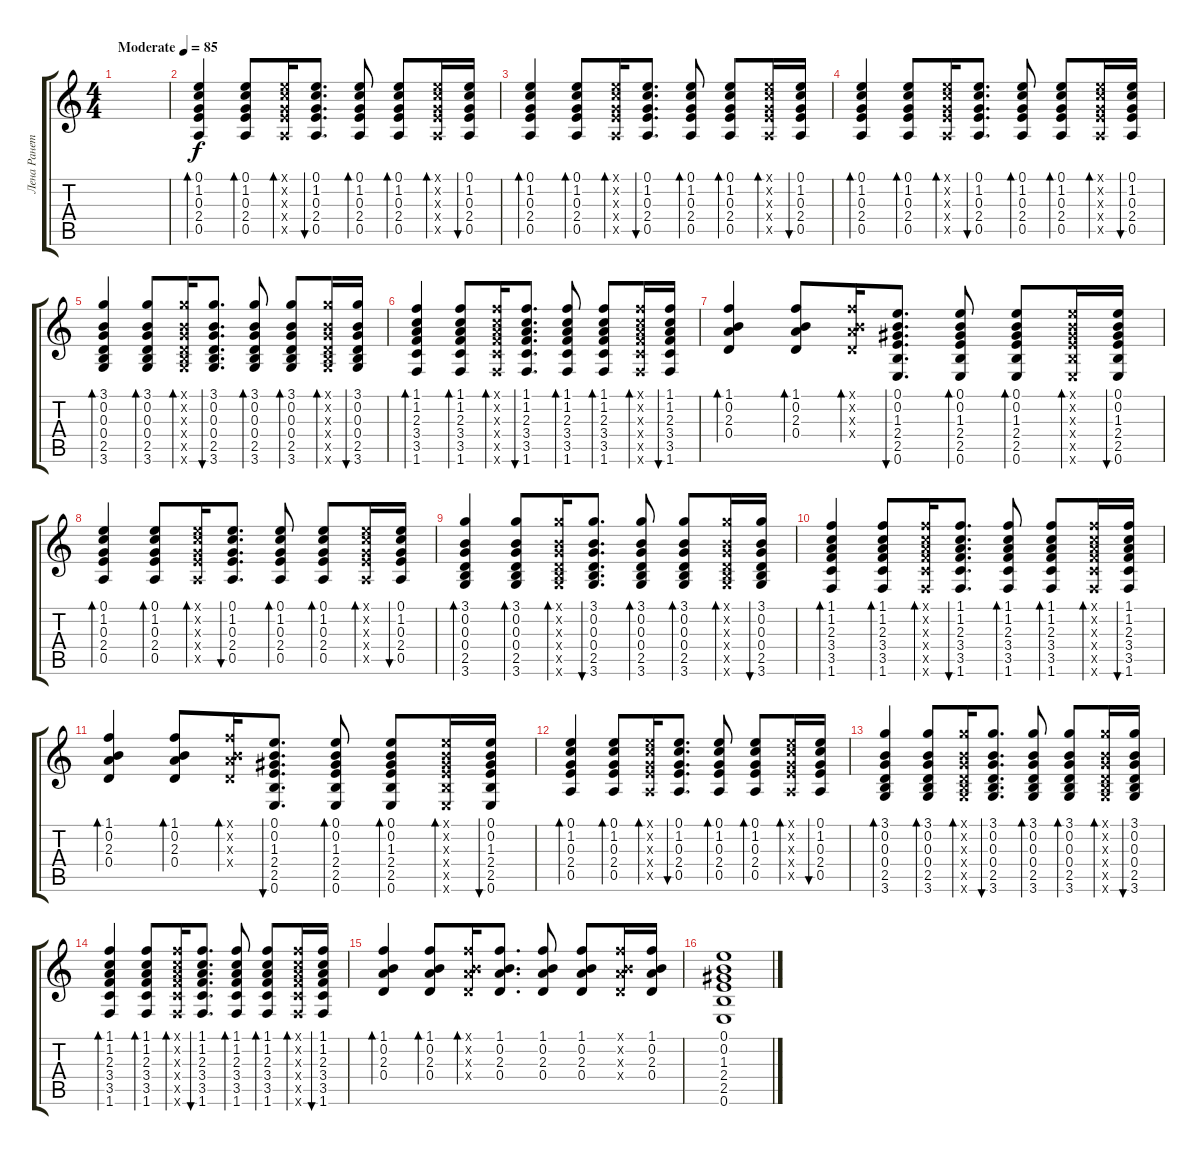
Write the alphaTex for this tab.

\track ("Лена Ранетка" "Лена Ранет") {instrument electricguitarclean}
\staff {score tabs}
\tuning (E4 B3 G3 D3 A2 E2) {hide}
\ts (4 4)
\tempo (85 "Moderate")
\clef g2
\ks c
|
(0.1 1.2 0.3 2.4 0.5).4{bd 60} (0.1 1.2 0.3 2.4 0.5).8{bd 60} (0.1{x} 1.2{x} 0.3{x} 2.4{x} 0.5{x}).16{bd 60} (0.1 1.2 0.3 2.4 0.5).8{d bu 60} (0.1 1.2 0.3 2.4 0.5).8{bd 60} (0.1 1.2 0.3 2.4 0.5).8{bd 60} (0.1{x} 1.2{x} 0.3{x} 2.4{x} 0.5{x}).16{bd 60} (0.1 1.2 0.3 2.4 0.5).16{bu 60} |
(0.1 1.2 0.3 2.4 0.5).4{bd 60} (0.1 1.2 0.3 2.4 0.5).8{bd 60} (0.1{x} 1.2{x} 0.3{x} 2.4{x} 0.5{x}).16{bd 60} (0.1 1.2 0.3 2.4 0.5).8{d bu 60} (0.1 1.2 0.3 2.4 0.5).8{bd 60} (0.1 1.2 0.3 2.4 0.5).8{bd 60} (0.1{x} 1.2{x} 0.3{x} 2.4{x} 0.5{x}).16{bd 60} (0.1 1.2 0.3 2.4 0.5).16{bu 60} |
(0.1 1.2 0.3 2.4 0.5).4{bd 60} (0.1 1.2 0.3 2.4 0.5).8{bd 60} (0.1{x} 1.2{x} 0.3{x} 2.4{x} 0.5{x}).16{bd 60} (0.1 1.2 0.3 2.4 0.5).8{d bu 60} (0.1 1.2 0.3 2.4 0.5).8{bd 60} (0.1 1.2 0.3 2.4 0.5).8{bd 60} (0.1{x} 1.2{x} 0.3{x} 2.4{x} 0.5{x}).16{bd 60} (0.1 1.2 0.3 2.4 0.5).16{bu 60} |
(3.1 0.2 0.3 0.4 2.5 3.6).4{bd 60} (3.1 0.2 0.3 0.4 2.5 3.6).8{bd 60} (3.1{x} 0.2{x} 0.3{x} 0.4{x} 2.5{x} 3.6{x}).16{bd 60} (3.1 0.2 0.3 0.4 2.5 3.6).8{d bu 60} (3.1 0.2 0.3 0.4 2.5 3.6).8{bd 60} (3.1 0.2 0.3 0.4 2.5 3.6).8{bd 60} (3.1{x} 0.2{x} 0.3{x} 0.4{x} 2.5{x} 3.6{x}).16{bd 60} (3.1 0.2 0.3 0.4 2.5 3.6).16{bu 60} |
(1.1 1.2 2.3 3.4 3.5 1.6).4{bd 60} (1.1 1.2 2.3 3.4 3.5 1.6).8{bd 60} (1.1{x} 1.2{x} 2.3{x} 3.4{x} 3.5{x} 1.6{x}).16{bd 60} (1.1 1.2 2.3 3.4 3.5 1.6).8{d bu 60} (1.1 1.2 2.3 3.4 3.5 1.6).8{bd 60} (1.1 1.2 2.3 3.4 3.5 1.6).8{bd 60} (1.1{x} 1.2{x} 2.3{x} 3.4{x} 3.5{x} 1.6{x}).16{bd 60} (1.1 1.2 2.3 3.4 3.5 1.6).16{bu 60} |
(1.1 0.2 2.3 0.4).4{bd 60} (1.1 0.2 2.3 0.4).8{bd 60} (1.1{x} 0.2{x} 2.3{x} 0.4{x}).16{bd 60} (0.1 0.2 1.3 2.4 2.5 0.6).8{d bu 60} (0.1 0.2 1.3 2.4 2.5 0.6).8{bd 60} (0.1 0.2 1.3 2.4 2.5 0.6).8{bd 60} (0.1{x} 0.2{x} 1.3{x} 2.4{x} 2.5{x} 0.6{x}).16{bd 60} (0.1 0.2 1.3 2.4 2.5 0.6).16{bu 60} |
(0.1 1.2 0.3 2.4 0.5).4{bd 60} (0.1 1.2 0.3 2.4 0.5).8{bd 60} (0.1{x} 1.2{x} 0.3{x} 2.4{x} 0.5{x}).16{bd 60} (0.1 1.2 0.3 2.4 0.5).8{d bu 60} (0.1 1.2 0.3 2.4 0.5).8{bd 60} (0.1 1.2 0.3 2.4 0.5).8{bd 60} (0.1{x} 1.2{x} 0.3{x} 2.4{x} 0.5{x}).16{bd 60} (0.1 1.2 0.3 2.4 0.5).16{bu 60} |
(3.1 0.2 0.3 0.4 2.5 3.6).4{bd 60} (3.1 0.2 0.3 0.4 2.5 3.6).8{bd 60} (3.1{x} 0.2{x} 0.3{x} 0.4{x} 2.5{x} 3.6{x}).16{bd 60} (3.1 0.2 0.3 0.4 2.5 3.6).8{d bu 60} (3.1 0.2 0.3 0.4 2.5 3.6).8{bd 60} (3.1 0.2 0.3 0.4 2.5 3.6).8{bd 60} (3.1{x} 0.2{x} 0.3{x} 0.4{x} 2.5{x} 3.6{x}).16{bd 60} (3.1 0.2 0.3 0.4 2.5 3.6).16{bu 60} |
(1.1 1.2 2.3 3.4 3.5 1.6).4{bd 60} (1.1 1.2 2.3 3.4 3.5 1.6).8{bd 60} (1.1{x} 1.2{x} 2.3{x} 3.4{x} 3.5{x} 1.6{x}).16{bd 60} (1.1 1.2 2.3 3.4 3.5 1.6).8{d bu 60} (1.1 1.2 2.3 3.4 3.5 1.6).8{bd 60} (1.1 1.2 2.3 3.4 3.5 1.6).8{bd 60} (1.1{x} 1.2{x} 2.3{x} 3.4{x} 3.5{x} 1.6{x}).16{bd 60} (1.1 1.2 2.3 3.4 3.5 1.6).16{bu 60} |
(1.1 0.2 2.3 0.4).4{bd 60} (1.1 0.2 2.3 0.4).8{bd 60} (1.1{x} 0.2{x} 2.3{x} 0.4{x}).16{bd 60} (0.1 0.2 1.3 2.4 2.5 0.6).8{d bu 60} (0.1 0.2 1.3 2.4 2.5 0.6).8{bd 60} (0.1 0.2 1.3 2.4 2.5 0.6).8{bd 60} (0.1{x} 0.2{x} 1.3{x} 2.4{x} 2.5{x} 0.6{x}).16{bd 60} (0.1 0.2 1.3 2.4 2.5 0.6).16{bu 60} |
(0.1 1.2 0.3 2.4 0.5).4{bd 60} (0.1 1.2 0.3 2.4 0.5).8{bd 60} (0.1{x} 1.2{x} 0.3{x} 2.4{x} 0.5{x}).16{bd 60} (0.1 1.2 0.3 2.4 0.5).8{d bu 60} (0.1 1.2 0.3 2.4 0.5).8{bd 60} (0.1 1.2 0.3 2.4 0.5).8{bd 60} (0.1{x} 1.2{x} 0.3{x} 2.4{x} 0.5{x}).16{bd 60} (0.1 1.2 0.3 2.4 0.5).16{bu 60} |
(3.1 0.2 0.3 0.4 2.5 3.6).4{bd 60} (3.1 0.2 0.3 0.4 2.5 3.6).8{bd 60} (3.1{x} 0.2{x} 0.3{x} 0.4{x} 2.5{x} 3.6{x}).16{bd 60} (3.1 0.2 0.3 0.4 2.5 3.6).8{d bu 60} (3.1 0.2 0.3 0.4 2.5 3.6).8{bd 60} (3.1 0.2 0.3 0.4 2.5 3.6).8{bd 60} (3.1{x} 0.2{x} 0.3{x} 0.4{x} 2.5{x} 3.6{x}).16{bd 60} (3.1 0.2 0.3 0.4 2.5 3.6).16{bu 60} |
(1.1 1.2 2.3 3.4 3.5 1.6).4{bd 60} (1.1 1.2 2.3 3.4 3.5 1.6).8{bd 60} (1.1{x} 1.2{x} 2.3{x} 3.4{x} 3.5{x} 1.6{x}).16{bd 60} (1.1 1.2 2.3 3.4 3.5 1.6).8{d bu 60} (1.1 1.2 2.3 3.4 3.5 1.6).8{bd 60} (1.1 1.2 2.3 3.4 3.5 1.6).8{bd 60} (1.1{x} 1.2{x} 2.3{x} 3.4{x} 3.5{x} 1.6{x}).16{bd 60} (1.1 1.2 2.3 3.4 3.5 1.6).16{bu 60} |
(1.1 0.2 2.3 0.4).4{bd 60} (1.1 0.2 2.3 0.4).8{bd 60} (1.1{x} 0.2{x} 2.3{x} 0.4{x}).16{bd 60} (1.1 0.2 2.3 0.4).8{d} (1.1 0.2 2.3 0.4).8 (1.1 0.2 2.3 0.4).8 (1.1{x} 0.2{x} 2.3{x} 0.4{x}).16 (1.1 0.2 2.3 0.4).16 |
(0.1 0.2 1.3 2.4 2.5 0.6).1
